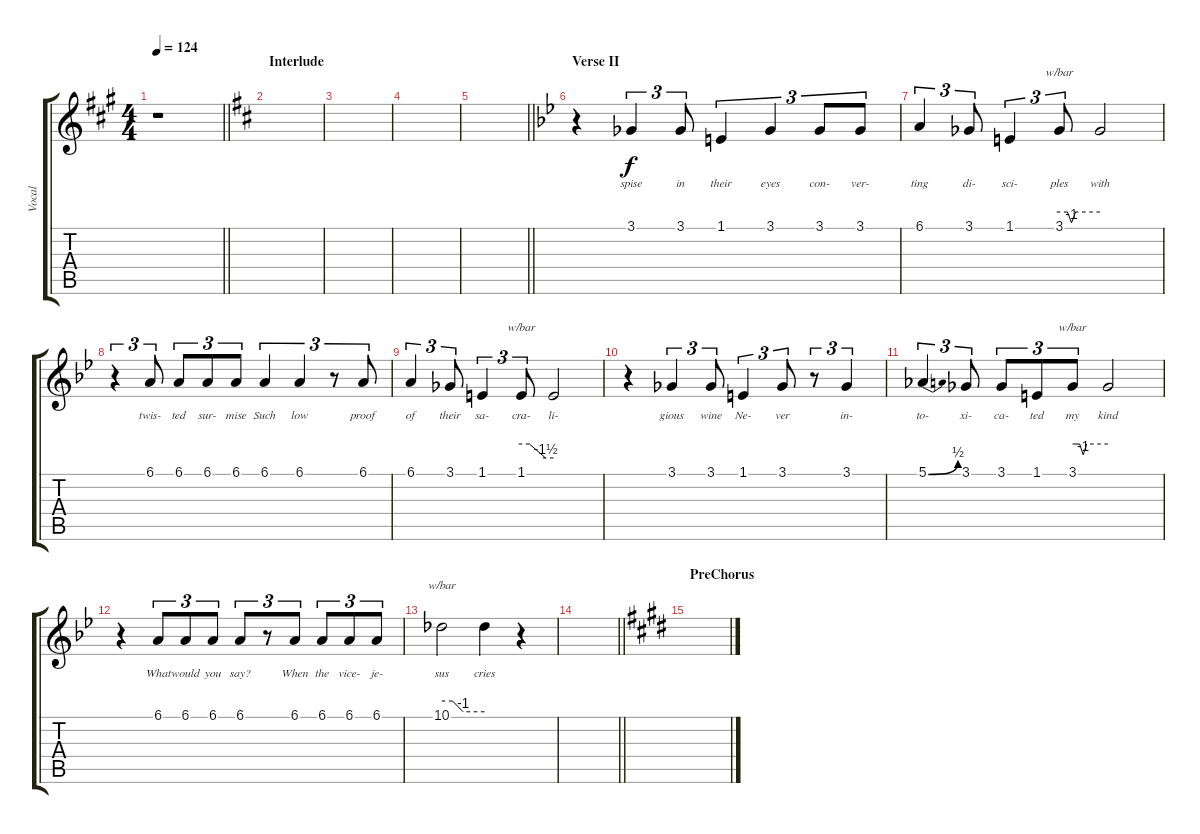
\track ("Vocal" "Vocal") {instrument lead2sawtooth}
\staff {score tabs}
\tuning (Eb4 Bb3 Gb3 Db3 Ab2 Eb2) {hide}
\ts (4 4)
\tempo 124
\clef g2
\barLineRight lightlight
\ks a
r.1{dy f} |
\section ("" "Interlude")
\ks d
|
|
|
\barLineRight lightlight
|
\section ("" "Verse II")
\ks bb
r.4 3.1.4{tu (3 2) lyrics (0 "spise") lyrics (1 "") lyrics (2 "") lyrics (3 "") lyrics (4 "")} 3.1.8{tu (3 2) lyrics (0 "in") lyrics (1 "") lyrics (2 "") lyrics (3 "") lyrics (4 "")} 1.1.4{tu (3 2) lyrics (0 "their") lyrics (1 "") lyrics (2 "") lyrics (3 "") lyrics (4 "")} 3.1.4{tu (3 2) lyrics (0 "eyes") lyrics (1 "") lyrics (2 "") lyrics (3 "") lyrics (4 "")} 3.1.8{tu (3 2) lyrics (0 "con-") lyrics (1 "") lyrics (2 "") lyrics (3 "") lyrics (4 "")} 3.1.8{tu (3 2) lyrics (0 "ver-") lyrics (1 "") lyrics (2 "") lyrics (3 "") lyrics (4 "")} |
6.1.4{tu (3 2) lyrics (0 "ting") lyrics (1 "") lyrics (2 "") lyrics (3 "") lyrics (4 "")} 3.1.8{tu (3 2) lyrics (0 "di-") lyrics (1 "") lyrics (2 "") lyrics (3 "") lyrics (4 "")} 1.1.4{tu (3 2) lyrics (0 "sci-") lyrics (1 "") lyrics (2 "") lyrics (3 "") lyrics (4 "")} 3.1.8{tu (3 2) tbe (custom default 0 0 12 0 18 -4 24 0 60 0) lyrics (0 "ples") lyrics (1 "") lyrics (2 "") lyrics (3 "") lyrics (4 "")} 3.1{t}.2{lyrics (0 "with") lyrics (1 "") lyrics (2 "") lyrics (3 "") lyrics (4 "")} |
r.4{tu (3 2)} 6.1.8{tu (3 2) lyrics (0 "twis-") lyrics (1 "") lyrics (2 "") lyrics (3 "") lyrics (4 "")} 6.1.8{tu (3 2) lyrics (0 "ted") lyrics (1 "") lyrics (2 "") lyrics (3 "") lyrics (4 "")} 6.1.8{tu (3 2) lyrics (0 "sur-") lyrics (1 "") lyrics (2 "") lyrics (3 "") lyrics (4 "")} 6.1.8{tu (3 2) lyrics (0 "mise") lyrics (1 "") lyrics (2 "") lyrics (3 "") lyrics (4 "")} 6.1.4{tu (3 2) lyrics (0 "Such") lyrics (1 "") lyrics (2 "") lyrics (3 "") lyrics (4 "")} 6.1.4{tu (3 2) lyrics (0 "low") lyrics (1 "") lyrics (2 "") lyrics (3 "") lyrics (4 "")} r.8{tu (3 2)} 6.1.8{tu (3 2) lyrics (0 "proof") lyrics (1 "") lyrics (2 "") lyrics (3 "") lyrics (4 "")} |
6.1.4{tu (3 2) lyrics (0 "of") lyrics (1 "") lyrics (2 "") lyrics (3 "") lyrics (4 "")} 3.1.8{tu (3 2) lyrics (0 "their") lyrics (1 "") lyrics (2 "") lyrics (3 "") lyrics (4 "")} 1.1.4{tu (3 2) lyrics (0 "sa-") lyrics (1 "") lyrics (2 "") lyrics (3 "") lyrics (4 "")} 1.1.8{tu (3 2) tbe (custom default 0 0 15 0 45 -6 60 -6) lyrics (0 "cra-") lyrics (1 "") lyrics (2 "") lyrics (3 "") lyrics (4 "")} 1.1{t}.2{lyrics (0 "li-") lyrics (1 "") lyrics (2 "") lyrics (3 "") lyrics (4 "")} |
r.4 3.1.4{tu (3 2) lyrics (0 "gious") lyrics (1 "") lyrics (2 "") lyrics (3 "") lyrics (4 "")} 3.1.8{tu (3 2) lyrics (0 "wine") lyrics (1 "") lyrics (2 "") lyrics (3 "") lyrics (4 "")} 1.1.4{tu (3 2) lyrics (0 "Ne-") lyrics (1 "") lyrics (2 "") lyrics (3 "") lyrics (4 "")} 3.1.8{tu (3 2) lyrics (0 "ver") lyrics (1 "") lyrics (2 "") lyrics (3 "") lyrics (4 "")} r.8{tu (3 2)} 3.1.4{tu (3 2) lyrics (0 "in-") lyrics (1 "") lyrics (2 "") lyrics (3 "") lyrics (4 "")} |
5.1{be (bend 0 0 60 2)}.4{tu (3 2) lyrics (0 "to-") lyrics (1 "") lyrics (2 "") lyrics (3 "") lyrics (4 "")} 3.1.8{tu (3 2) lyrics (0 "xi-") lyrics (1 "") lyrics (2 "") lyrics (3 "") lyrics (4 "")} 3.1.8{tu (3 2) lyrics (0 "ca-") lyrics (1 "") lyrics (2 "") lyrics (3 "") lyrics (4 "")} 1.1.8{tu (3 2) lyrics (0 "ted") lyrics (1 "") lyrics (2 "") lyrics (3 "") lyrics (4 "")} 3.1.8{tu (3 2) tbe (custom default 0 0 12 0 18 -4 24 0 60 0) lyrics (0 "my") lyrics (1 "") lyrics (2 "") lyrics (3 "") lyrics (4 "")} 3.1{t}.2{lyrics (0 "kind") lyrics (1 "") lyrics (2 "") lyrics (3 "") lyrics (4 "")} |
r.4 6.1.8{tu (3 2) lyrics (0 "What") lyrics (1 "") lyrics (2 "") lyrics (3 "") lyrics (4 "")} 6.1.8{tu (3 2) lyrics (0 "would") lyrics (1 "") lyrics (2 "") lyrics (3 "") lyrics (4 "")} 6.1.8{tu (3 2) lyrics (0 "you") lyrics (1 "") lyrics (2 "") lyrics (3 "") lyrics (4 "")} 6.1.8{tu (3 2) lyrics (0 "say?") lyrics (1 "") lyrics (2 "") lyrics (3 "") lyrics (4 "")} r.8{tu (3 2)} 6.1.8{tu (3 2) lyrics (0 "When") lyrics (1 "") lyrics (2 "") lyrics (3 "") lyrics (4 "")} 6.1.8{tu (3 2) lyrics (0 "the") lyrics (1 "") lyrics (2 "") lyrics (3 "") lyrics (4 "")} 6.1.8{tu (3 2) lyrics (0 "vice-") lyrics (1 "") lyrics (2 "") lyrics (3 "") lyrics (4 "")} 6.1.8{tu (3 2) lyrics (0 "je-") lyrics (1 "") lyrics (2 "") lyrics (3 "") lyrics (4 "")} |
10.1.2{tbe (custom default 0 0 15 0 30 -4 60 -4) lyrics (0 "sus") lyrics (1 "") lyrics (2 "") lyrics (3 "") lyrics (4 "")} 10.1{t}.4{lyrics (0 "cries") lyrics (1 "") lyrics (2 "") lyrics (3 "") lyrics (4 "")} r.4 |
\barLineRight lightlight
|
\section ("" "PreChorus")
\ks e
